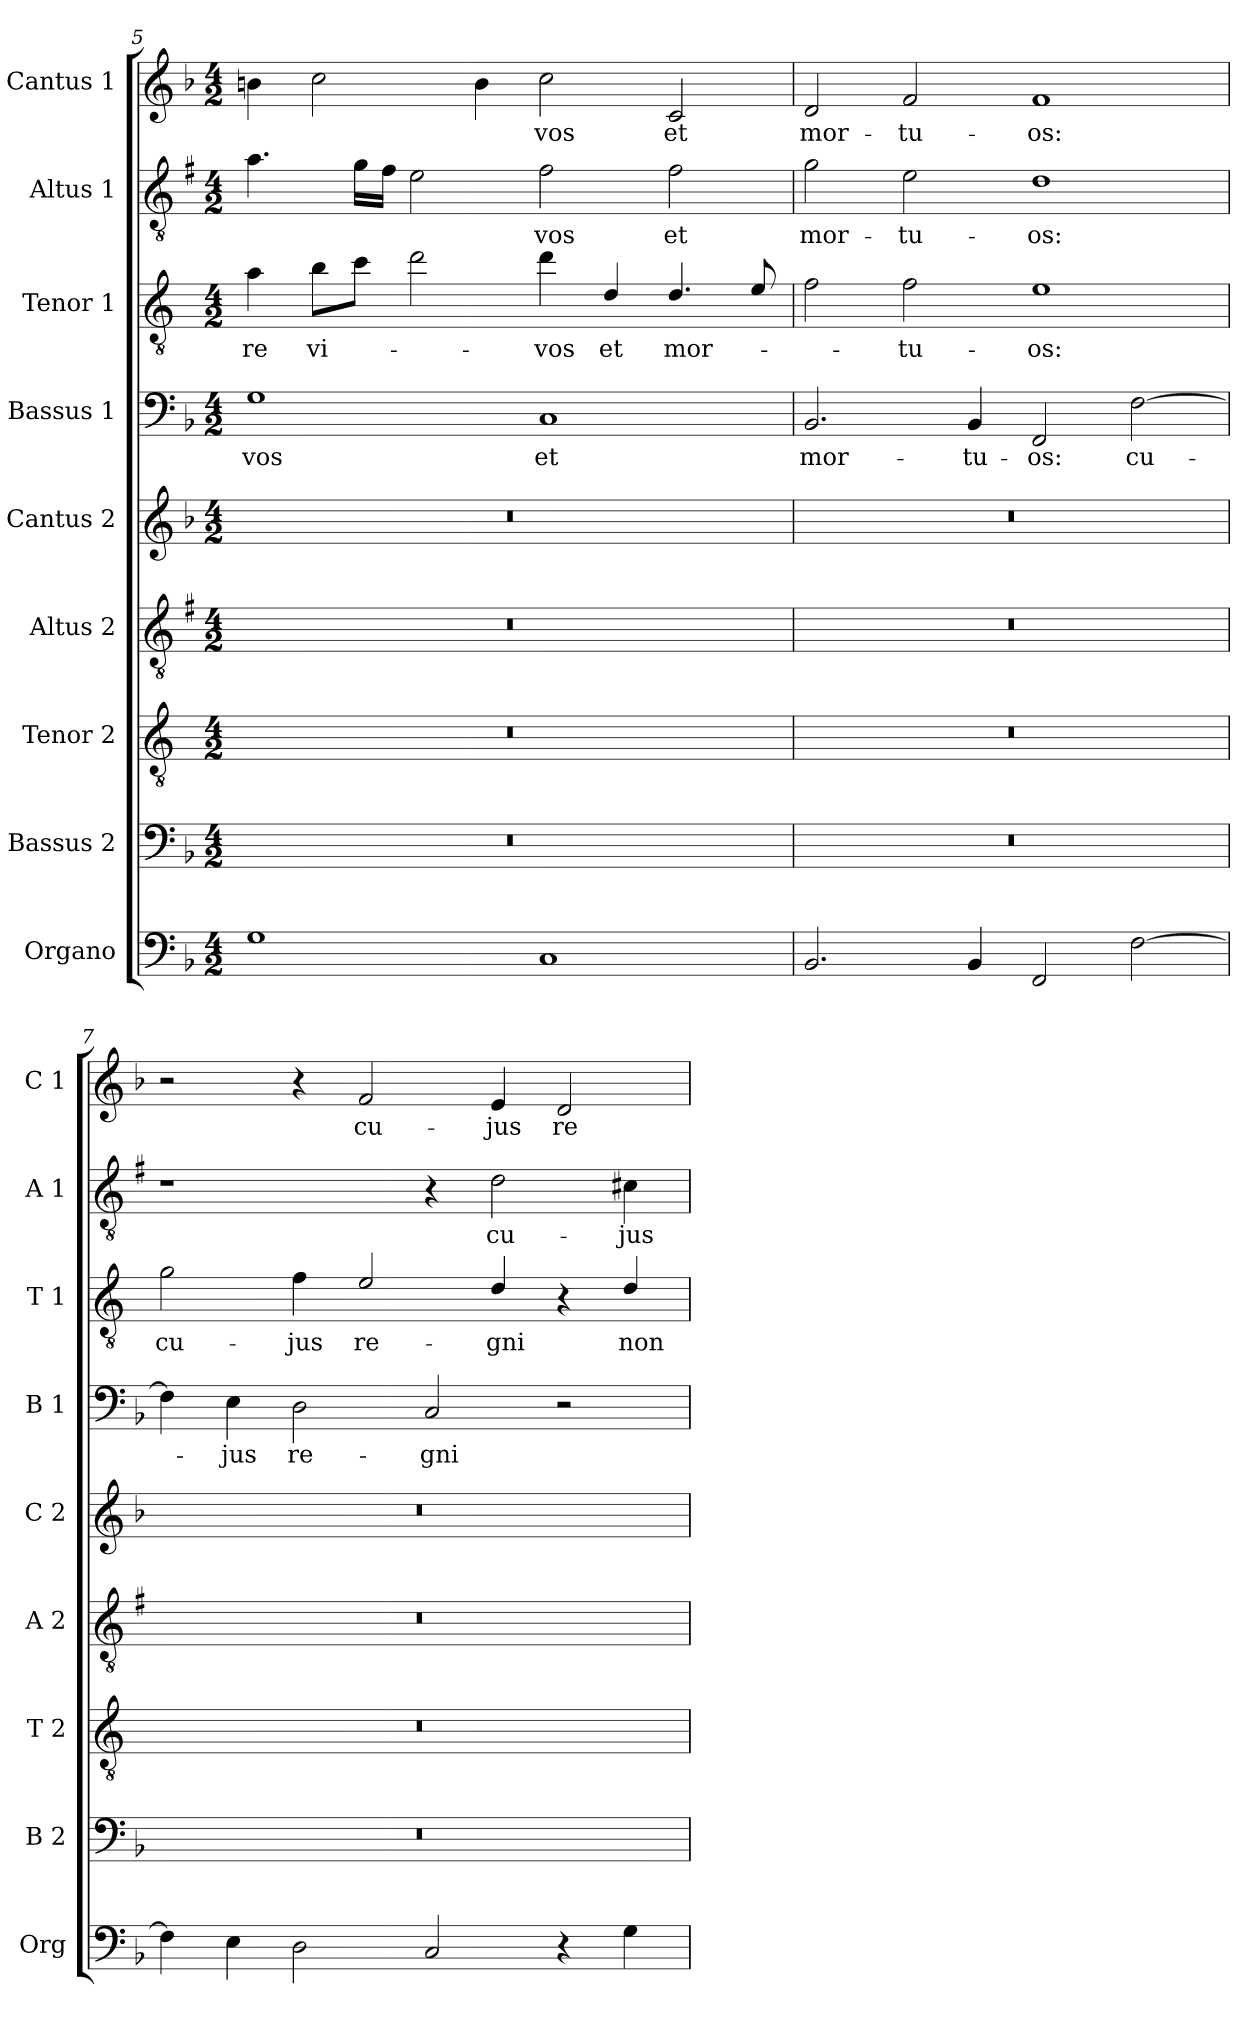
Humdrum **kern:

**kern	**kern	**kern	**kern	**kern	**kern	**text	**kern	**text	**kern	**text	**kern	**text
*part9	*part8	*part7	*part6	*part5	*part4	*part4	*part3	*part3	*part2	*part2	*part1	*part1
*staff9	*staff8	*staff7	*staff6	*staff5	*staff4	*staff4	*staff3	*staff3	*staff2	*staff2	*staff1	*staff1
*I"Organo	*I"Bassus 2	*I"Tenor 2	*I"Altus 2	*I"Cantus 2	*I"Bassus 1	*	*I"Tenor 1	*	*I"Altus 1	*	*I"Cantus 1	*
*I'Org	*I'B 2	*I'T 2	*I'A 2	*I'C 2	*I'B 1	*	*I'T 1	*	*I'A 1	*	*I'C 1	*
*clefF4	*clefF4	*clefGv2	*clefGv2	*clefG2	*clefF4	*	*clefGv2	*	*clefGv2	*	*clefG2	*
*	*	*ITrd4c7	*ITrd1c2	*	*	*	*ITrd4c7	*	*ITrd1c2	*	*	*
*k[b-]	*k[b-]	*k[b-]	*k[b-]	*k[b-]	*k[b-]	*	*k[b-]	*	*k[b-]	*	*k[b-]	*
*F:	*F:	*F:	*F:	*F:	*F:	*	*F:	*	*F:	*	*F:	*
*M4/2	*M4/2	*M4/2	*M4/2	*M4/2	*M4/2	*	*M4/2	*	*M4/2	*	*M4/2	*
=5	=5	=5	=5	=5	=5	=5	=5	=5	=5	=5	=5	=5
!	!	!	!	!	!	!LO:LY:b	!	!LO:LY:b	!	!	!	!
1G	0r	0r	0r	0r	1G	-vos	4d\	-re	4.g\	.	4bn\	.
!	!	!	!	!	!	!	!	!LO:LY:b	!	!	!	!
.	.	.	.	.	.	.	8e\L	vi-	.	.	2cc\	.
.	.	.	.	.	.	.	8f\J	.	16f\LL	.	.	.
.	.	.	.	.	.	.	.	.	16e\JJ	.	.	.
.	.	.	.	.	.	.	2g\	.	2d\	.	.	.
.	.	.	.	.	.	.	.	.	.	.	4b\	.
!	!	!	!	!	!	!LO:LY:b	!	!LO:LY:b	!	!LO:LY:b	!	!LO:LY:b
1C	.	.	.	.	1C	et	4g\	-vos	2e\	-vos	2cc\	-vos
!	!	!	!	!	!	!	!	!LO:LY:b	!	!	!	!
.	.	.	.	.	.	.	4G/	et	.	.	.	.
!	!	!	!	!	!	!	!	!LO:LY:b	!	!LO:LY:b	!	!LO:LY:b
.	.	.	.	.	.	.	4.G/	mor-	2e\	et	2c/	et
.	.	.	.	.	.	.	8A/	.	.	.	.	.
=6	=6	=6	=6	=6	=6	=6	=6	=6	=6	=6	=6	=6
!	!	!	!	!	!	!LO:LY:b	!	!	!	!LO:LY:b	!	!LO:LY:b
2.BB-/	0r	0r	0r	0r	2.BB-/	mor-	2B-\	.	2f\	mor-	2d/	mor-
!	!	!	!	!	!	!	!	!LO:LY:b	!	!LO:LY:b	!	!LO:LY:b
.	.	.	.	.	.	.	2B-\	-tu-	2d\	-tu-	2f/	-tu-
!	!	!	!	!	!	!LO:LY:b	!	!	!	!	!	!
4BB-/	.	.	.	.	4BB-/	-tu-	.	.	.	.	.	.
!	!	!	!	!	!	!LO:LY:b	!	!LO:LY:b	!	!LO:LY:b	!	!LO:LY:b
2FF/	.	.	.	.	2FF/	-os:	1A	-os:	1c	-os:	1f	-os:
!	!	!	!	!	!	!LO:LY:b	!	!	!	!	!	!
[2F\	.	.	.	.	[2F\	cu-	.	.	.	.	.	.
=7	=7	=7	=7	=7	=7	=7	=7	=7	=7	=7	=7	=7
!	!	!	!	!	!	!	!	!LO:LY:b	!	!	!	!
4F\]	0r	0r	0r	0r	4F\]	.	2c\	cu-	1r	.	2r	.
!	!	!	!	!	!	!LO:LY:b	!	!	!	!	!	!
4E\	.	.	.	.	4E\	-jus	.	.	.	.	.	.
!	!	!	!	!	!	!LO:LY:b	!	!LO:LY:b	!	!	!	!
2D\	.	.	.	.	2D\	re-	4B-\	-jus	.	.	4r	.
!	!	!	!	!	!	!	!	!LO:LY:b	!	!	!	!LO:LY:b
.	.	.	.	.	.	.	2A/	re-	.	.	2f/	cu-
!	!	!	!	!	!	!LO:LY:b	!	!	!	!	!	!
2C/	.	.	.	.	2C/	-gni	.	.	4r	.	.	.
!	!	!	!	!	!	!	!	!LO:LY:b	!	!LO:LY:b	!	!LO:LY:b
.	.	.	.	.	.	.	4G/	-gni	2c\	cu-	4e/	-jus
!	!	!	!	!	!	!	!	!	!	!	!	!LO:LY:b
4r	.	.	.	.	2r	.	4r	.	.	.	2d/	re-
!	!	!	!	!	!	!	!	!LO:LY:b	!	!LO:LY:b	!	!
4G\	.	.	.	.	.	.	4G/	non	4Bn\	-jus	.	.
=	=	=	=	=	=	=	=	=	=	=	=	=
*-	*-	*-	*-	*-	*-	*-	*-	*-	*-	*-	*-	*-
